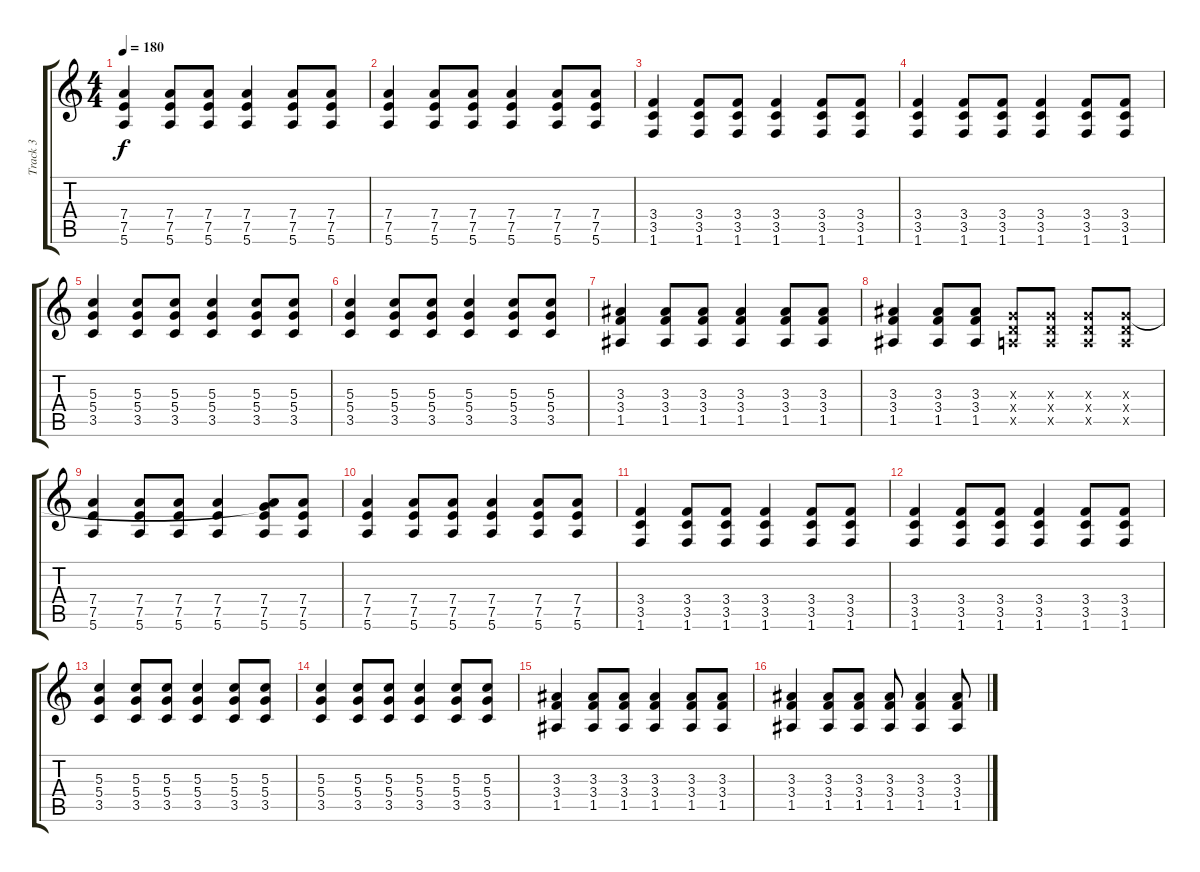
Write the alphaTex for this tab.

\track ("Track 3" "Track 3") {instrument distortionguitar}
\staff {score tabs}
\tuning (E4 B3 G3 D3 A2 E2) {hide}
\ts (4 4)
\tempo 180
\clef g2
\ks c
(7.4 7.5 5.6).4{dy f} (7.4 7.5 5.6).8 (7.4 7.5 5.6).8 (7.4 7.5 5.6).4 (7.4 7.5 5.6).8 (7.4 7.5 5.6).8 |
(7.4 7.5 5.6).4 (7.4 7.5 5.6).8 (7.4 7.5 5.6).8 (7.4 7.5 5.6).4 (7.4 7.5 5.6).8 (7.4 7.5 5.6).8 |
(3.4 3.5 1.6).4 (3.4 3.5 1.6).8 (3.4 3.5 1.6).8 (3.4 3.5 1.6).4 (3.4 3.5 1.6).8 (3.4 3.5 1.6).8 |
(3.4 3.5 1.6).4 (3.4 3.5 1.6).8 (3.4 3.5 1.6).8 (3.4 3.5 1.6).4 (3.4 3.5 1.6).8 (3.4 3.5 1.6).8 |
(5.3 5.4 3.5).4 (5.3 5.4 3.5).8 (5.3 5.4 3.5).8 (5.3 5.4 3.5).4 (5.3 5.4 3.5).8 (5.3 5.4 3.5).8 |
(5.3 5.4 3.5).4 (5.3 5.4 3.5).8 (5.3 5.4 3.5).8 (5.3 5.4 3.5).4 (5.3 5.4 3.5).8 (5.3 5.4 3.5).8 |
(3.3 3.4 1.5).4 (3.3 3.4 1.5).8 (3.3 3.4 1.5).8 (3.3 3.4 1.5).4 (3.3 3.4 1.5).8 (3.3 3.4 1.5).8 |
(3.3 3.4 1.5).4 (3.3 3.4 1.5).8 (3.3 3.4 1.5).8 (0.3{x} 0.4{x} 0.5{x}).8 (0.3{x} 0.4{x} 0.5{x}).8 (0.3{x} 0.4{x} 0.5{x}).8 (0.3{x} 0.4{x} 0.5{x}).8 |
(7.4 7.5 5.6).4 (7.4 7.5 5.6).8 (7.4 7.5 5.6).8 (7.4 7.5 5.6).4 (0.3{t} 7.4 7.5 5.6).8 (7.4 7.5 5.6).8 |
(7.4 7.5 5.6).4 (7.4 7.5 5.6).8 (7.4 7.5 5.6).8 (7.4 7.5 5.6).4 (7.4 7.5 5.6).8 (7.4 7.5 5.6).8 |
(3.4 3.5 1.6).4 (3.4 3.5 1.6).8 (3.4 3.5 1.6).8 (3.4 3.5 1.6).4 (3.4 3.5 1.6).8 (3.4 3.5 1.6).8 |
(3.4 3.5 1.6).4 (3.4 3.5 1.6).8 (3.4 3.5 1.6).8 (3.4 3.5 1.6).4 (3.4 3.5 1.6).8 (3.4 3.5 1.6).8 |
(5.3 5.4 3.5).4 (5.3 5.4 3.5).8 (5.3 5.4 3.5).8 (5.3 5.4 3.5).4 (5.3 5.4 3.5).8 (5.3 5.4 3.5).8 |
(5.3 5.4 3.5).4 (5.3 5.4 3.5).8 (5.3 5.4 3.5).8 (5.3 5.4 3.5).4 (5.3 5.4 3.5).8 (5.3 5.4 3.5).8 |
(3.3 3.4 1.5).4 (3.3 3.4 1.5).8 (3.3 3.4 1.5).8 (3.3 3.4 1.5).4 (3.3 3.4 1.5).8 (3.3 3.4 1.5).8 |
(3.3 3.4 1.5).4 (3.3 3.4 1.5).8 (3.3 3.4 1.5).8 (3.3 3.4 1.5).8 (3.3 3.4 1.5).4 (3.3 3.4 1.5).8
